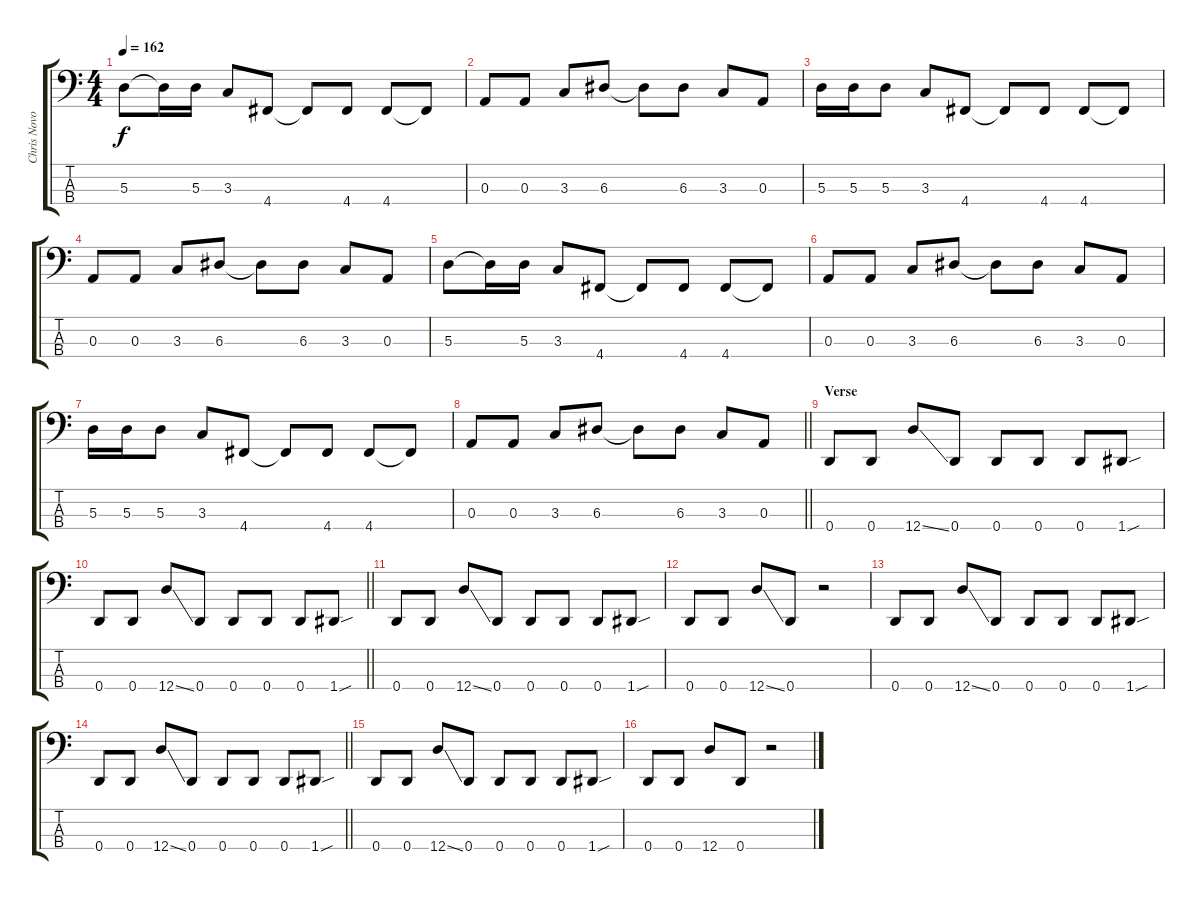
\track ("Chris Novoselic" "Chris Novo") {instrument electricbasspick}
\staff {score tabs}
\tuning (G2 D2 A1 D1) {hide}
\ts (4 4)
\tempo 162
\clef f4
\ks c
5.3.8{dy f} 5.3{t}.16 5.3.16 3.3.8 4.4.8 4.4{t}.8 4.4.8 4.4.8 4.4{t}.8 |
0.3.8 0.3.8 3.3.8 6.3.8 6.3{t}.8 6.3.8 3.3.8 0.3.8 |
5.3.16 5.3.16 5.3.8 3.3.8 4.4.8 4.4{t}.8 4.4.8 4.4.8 4.4{t}.8 |
0.3.8 0.3.8 3.3.8 6.3.8 6.3{t}.8 6.3.8 3.3.8 0.3.8 |
5.3.8 5.3{t}.16 5.3.16 3.3.8 4.4.8 4.4{t}.8 4.4.8 4.4.8 4.4{t}.8 |
0.3.8 0.3.8 3.3.8 6.3.8 6.3{t}.8 6.3.8 3.3.8 0.3.8 |
5.3.16 5.3.16 5.3.8 3.3.8 4.4.8 4.4{t}.8 4.4.8 4.4.8 4.4{t}.8 |
\barLineRight lightlight
0.3.8 0.3.8 3.3.8 6.3.8 6.3{t}.8 6.3.8 3.3.8 0.3.8 |
\section ("" "Verse")
0.4.8 0.4.8 12.4{ss}.8 0.4.8 0.4.8 0.4.8 0.4.8 1.4{sou}.8 |
\barLineRight lightlight
0.4.8 0.4.8 12.4{ss}.8 0.4.8 0.4.8 0.4.8 0.4.8 1.4{sou}.8 |
0.4.8 0.4.8 12.4{ss}.8 0.4.8 0.4.8 0.4.8 0.4.8 1.4{sou}.8 |
0.4.8 0.4.8 12.4{ss}.8 0.4.8 r.2 |
0.4.8 0.4.8 12.4{ss}.8 0.4.8 0.4.8 0.4.8 0.4.8 1.4{sou}.8 |
\barLineRight lightlight
0.4.8 0.4.8 12.4{ss}.8 0.4.8 0.4.8 0.4.8 0.4.8 1.4{sou}.8 |
0.4.8 0.4.8 12.4{ss}.8 0.4.8 0.4.8 0.4.8 0.4.8 1.4{sou}.8 |
0.4.8 0.4.8 12.4.8 0.4.8 r.2
